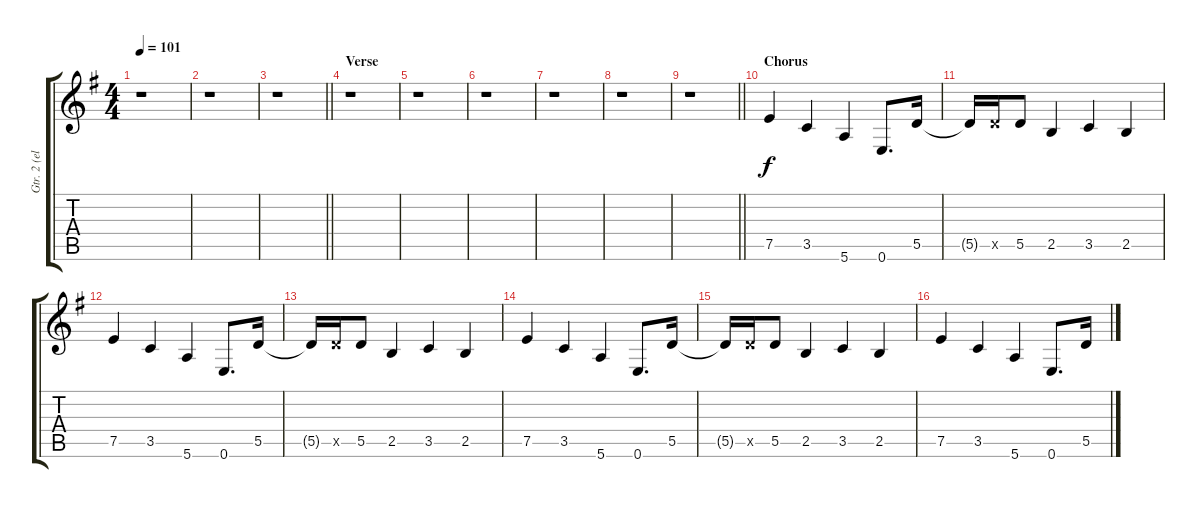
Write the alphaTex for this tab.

\track ("Gtr. 2 (elec.)" "Gtr. 2 (el") {instrument distortionguitar}
\staff {score tabs}
\tuning (E4 B3 G3 D3 A2 E2) {hide}
\ts (4 4)
\tempo 101
\clef g2
\ks eminor
r.1{dy f} |
r.1 |
\barLineRight lightlight
r.1 |
\section ("" "Verse")
r.1 |
r.1 |
r.1 |
r.1 |
r.1 |
\barLineRight lightlight
r.1 |
\section ("" "Chorus")
7.5.4 3.5.4 5.6.4 0.6.8{d} 5.5.16 |
5.5{t}.16 5.5{x}.16 5.5.8 2.5.4 3.5.4 2.5.4 |
7.5.4 3.5.4 5.6.4 0.6.8{d} 5.5.16 |
5.5{t}.16 5.5{x}.16 5.5.8 2.5.4 3.5.4 2.5.4 |
7.5.4 3.5.4 5.6.4 0.6.8{d} 5.5.16 |
5.5{t}.16 5.5{x}.16 5.5.8 2.5.4 3.5.4 2.5.4 |
7.5.4 3.5.4 5.6.4 0.6.8{d} 5.5.16
